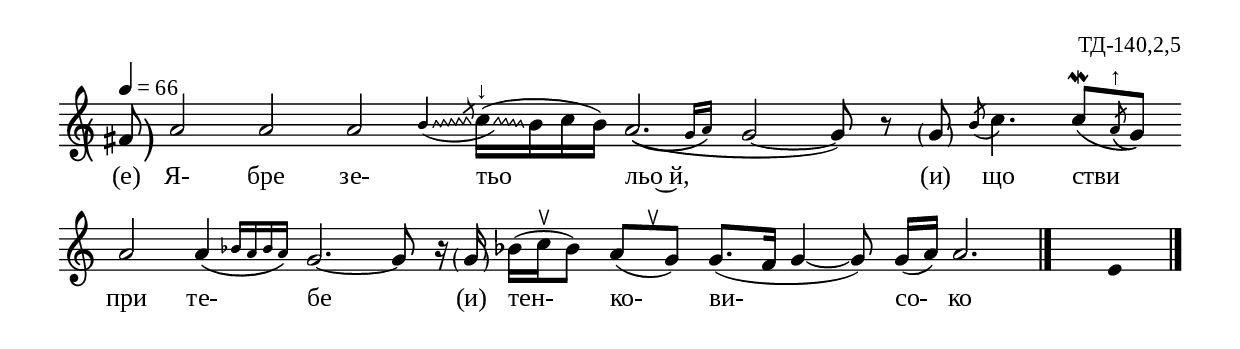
%{
sva_140_2_05
%}

\include "td-preamble.ly"

\score {
\relative c' {
\tempo 4 = 66
%\time 2/4
\cadenzaOn
\gliss
\par
\override ParenthesesItem #'padding = #0.8
\parenthesize fis8 a2 a a \noteFi \acciaccatura b8\glissando \noteFi c16^"↓"[(\glissando b c b]) 
\parG
\override ParenthesesItem #'padding = #0.4
\afterGrace a2.\(( { g16[ a]\) } g2~ g8) r \parenthesize g \acciaccatura b8 c4.
c8\mordent[( \grace { \stdB a8^"↑"\( \stdE } g\)])
\bar ""
 a2 \afterGrace a4\( { bes16[ a bes a\)] } g2.~ g8 r16 \parenthesize g16\noBeam
bes!16[( c^\ltoe bes8]) a[( s^\ltoe g]) g8.([ fis16] g4~ g8\noBeam) g16[( a]) a2. 
 \bar "|." 
s4 \fixB e
 \bar "|." 
}
\addlyrics { "(е)" Я- бре зе- тьо льо~й, "(и)" 
що стви при те- бе "(и)" тен- ко- ви- со- ко }
%
\layout {
   \context { 
	    \Staff \remove "Time_signature_engraver" } 
  indent = #0
  line-width = 190\mm
  ragged-right=##f
}
%
\midi { 
	\context {
		\Score tempoWholesPerMinute = #(ly:make-moment 66 4)
		}
	}
}
%
\header{
  opus = "ТД-140,2,5"
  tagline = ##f
}


